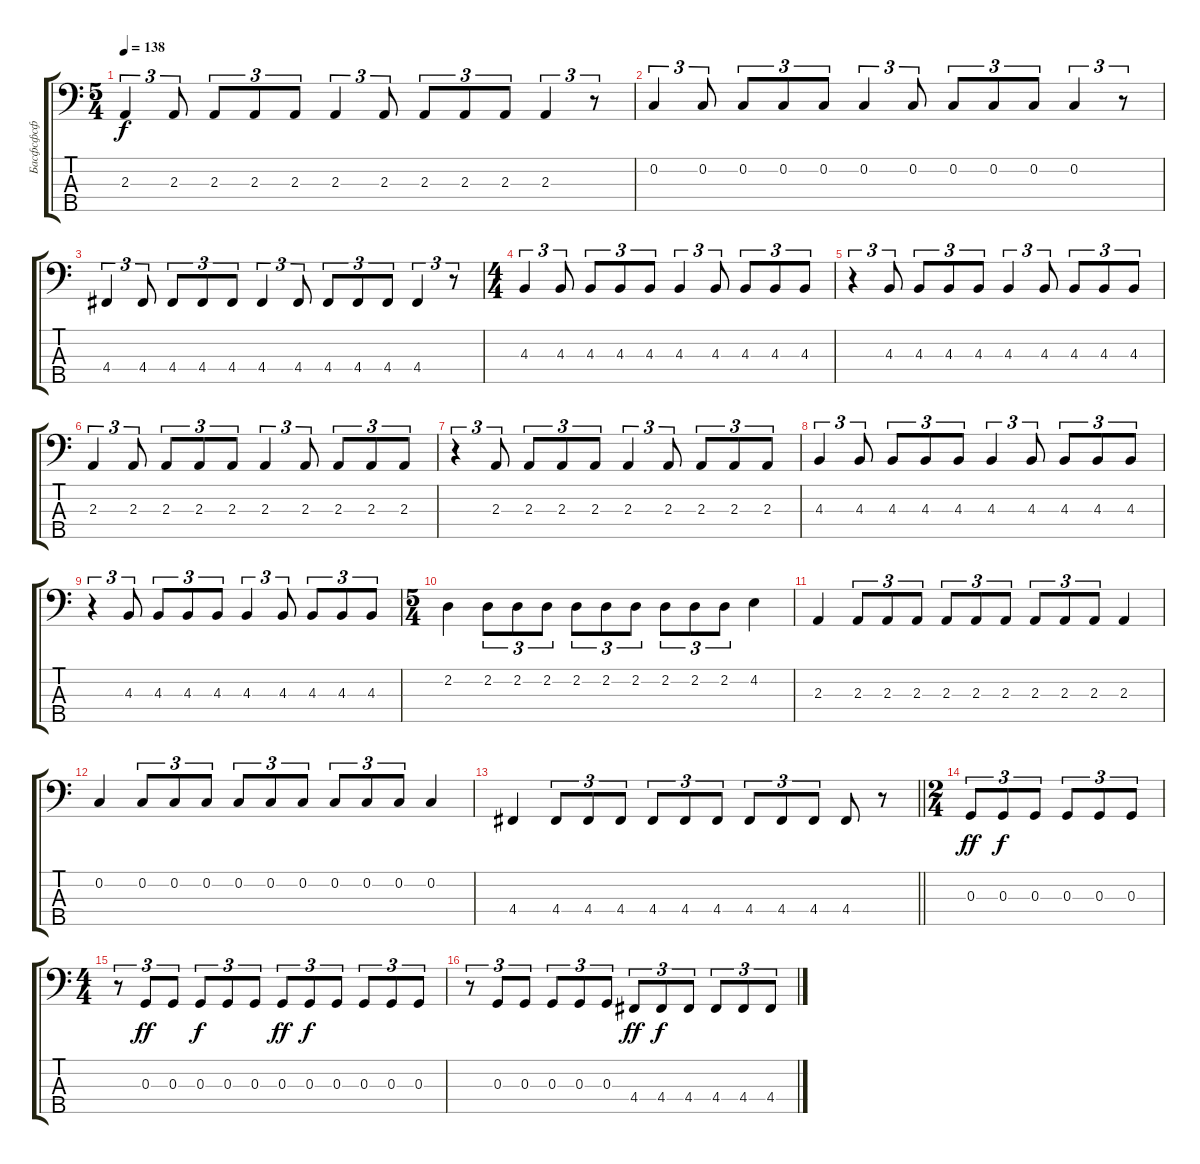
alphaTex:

\track ("Басфсфсф" "Басфсфсф") {instrument synthbass2}
\staff {score tabs}
\tuning (F2 C2 G1 D1 A0) {hide}
\ts (5 4)
\tempo 138
\clef f4
\ks c
2.3.4{tu (3 2) dy f} 2.3.8{tu (3 2)} 2.3.8{tu (3 2)} 2.3.8{tu (3 2)} 2.3.8{tu (3 2)} 2.3.4{tu (3 2)} 2.3.8{tu (3 2)} 2.3.8{tu (3 2)} 2.3.8{tu (3 2)} 2.3.8{tu (3 2)} 2.3.4{tu (3 2)} r.8{tu (3 2)} |
0.2.4{tu (3 2)} 0.2.8{tu (3 2)} 0.2.8{tu (3 2)} 0.2.8{tu (3 2)} 0.2.8{tu (3 2)} 0.2.4{tu (3 2)} 0.2.8{tu (3 2)} 0.2.8{tu (3 2)} 0.2.8{tu (3 2)} 0.2.8{tu (3 2)} 0.2.4{tu (3 2)} r.8{tu (3 2)} |
4.4.4{tu (3 2)} 4.4.8{tu (3 2)} 4.4.8{tu (3 2)} 4.4.8{tu (3 2)} 4.4.8{tu (3 2)} 4.4.4{tu (3 2)} 4.4.8{tu (3 2)} 4.4.8{tu (3 2)} 4.4.8{tu (3 2)} 4.4.8{tu (3 2)} 4.4.4{tu (3 2)} r.8{tu (3 2)} |
\ts (4 4)
4.3.4{tu (3 2) volume 13 instrument synthbass2} 4.3.8{tu (3 2)} 4.3.8{tu (3 2)} 4.3.8{tu (3 2)} 4.3.8{tu (3 2)} 4.3.4{tu (3 2)} 4.3.8{tu (3 2)} 4.3.8{tu (3 2)} 4.3.8{tu (3 2)} 4.3.8{tu (3 2)} |
r.4{tu (3 2)} 4.3.8{tu (3 2)} 4.3.8{tu (3 2)} 4.3.8{tu (3 2)} 4.3.8{tu (3 2)} 4.3.4{tu (3 2)} 4.3.8{tu (3 2)} 4.3.8{tu (3 2)} 4.3.8{tu (3 2)} 4.3.8{tu (3 2)} |
2.3.4{tu (3 2)} 2.3.8{tu (3 2)} 2.3.8{tu (3 2)} 2.3.8{tu (3 2)} 2.3.8{tu (3 2)} 2.3.4{tu (3 2)} 2.3.8{tu (3 2)} 2.3.8{tu (3 2)} 2.3.8{tu (3 2)} 2.3.8{tu (3 2)} |
r.4{tu (3 2)} 2.3.8{tu (3 2)} 2.3.8{tu (3 2)} 2.3.8{tu (3 2)} 2.3.8{tu (3 2)} 2.3.4{tu (3 2)} 2.3.8{tu (3 2)} 2.3.8{tu (3 2)} 2.3.8{tu (3 2)} 2.3.8{tu (3 2)} |
4.3.4{tu (3 2)} 4.3.8{tu (3 2)} 4.3.8{tu (3 2)} 4.3.8{tu (3 2)} 4.3.8{tu (3 2)} 4.3.4{tu (3 2)} 4.3.8{tu (3 2)} 4.3.8{tu (3 2)} 4.3.8{tu (3 2)} 4.3.8{tu (3 2)} |
r.4{tu (3 2)} 4.3.8{tu (3 2)} 4.3.8{tu (3 2)} 4.3.8{tu (3 2)} 4.3.8{tu (3 2)} 4.3.4{tu (3 2)} 4.3.8{tu (3 2)} 4.3.8{tu (3 2)} 4.3.8{tu (3 2)} 4.3.8{tu (3 2)} |
\ts (5 4)
2.2.4 2.2.8{tu (3 2)} 2.2.8{tu (3 2)} 2.2.8{tu (3 2)} 2.2.8{tu (3 2)} 2.2.8{tu (3 2)} 2.2.8{tu (3 2)} 2.2.8{tu (3 2)} 2.2.8{tu (3 2)} 2.2.8{tu (3 2)} 4.2.4 |
2.3.4 2.3.8{tu (3 2)} 2.3.8{tu (3 2)} 2.3.8{tu (3 2)} 2.3.8{tu (3 2)} 2.3.8{tu (3 2)} 2.3.8{tu (3 2)} 2.3.8{tu (3 2)} 2.3.8{tu (3 2)} 2.3.8{tu (3 2)} 2.3.4 |
0.2.4 0.2.8{tu (3 2)} 0.2.8{tu (3 2)} 0.2.8{tu (3 2)} 0.2.8{tu (3 2)} 0.2.8{tu (3 2)} 0.2.8{tu (3 2)} 0.2.8{tu (3 2)} 0.2.8{tu (3 2)} 0.2.8{tu (3 2)} 0.2.4 |
\barLineRight lightlight
4.4.4 4.4.8{tu (3 2)} 4.4.8{tu (3 2)} 4.4.8{tu (3 2)} 4.4.8{tu (3 2)} 4.4.8{tu (3 2)} 4.4.8{tu (3 2)} 4.4.8{tu (3 2)} 4.4.8{tu (3 2)} 4.4.8{tu (3 2)} 4.4.8 r.8 |
\ts (2 4)
\section ("" "")
0.3.8{tu (3 2) dy ff} 0.3.8{tu (3 2) dy f} 0.3.8{tu (3 2)} 0.3.8{tu (3 2)} 0.3.8{tu (3 2)} 0.3.8{tu (3 2)} |
\ts (4 4)
r.8{tu (3 2)} 0.3.8{tu (3 2) dy ff} 0.3.8{tu (3 2)} 0.3.8{tu (3 2) dy f} 0.3.8{tu (3 2)} 0.3.8{tu (3 2)} 0.3.8{tu (3 2) dy ff} 0.3.8{tu (3 2) dy f} 0.3.8{tu (3 2)} 0.3.8{tu (3 2)} 0.3.8{tu (3 2)} 0.3.8{tu (3 2)} |
r.8{tu (3 2)} 0.3.8{tu (3 2)} 0.3.8{tu (3 2)} 0.3.8{tu (3 2)} 0.3.8{tu (3 2)} 0.3.8{tu (3 2)} 4.4.8{tu (3 2) dy ff} 4.4.8{tu (3 2) dy f} 4.4.8{tu (3 2)} 4.4.8{tu (3 2)} 4.4.8{tu (3 2)} 4.4.8{tu (3 2)}
